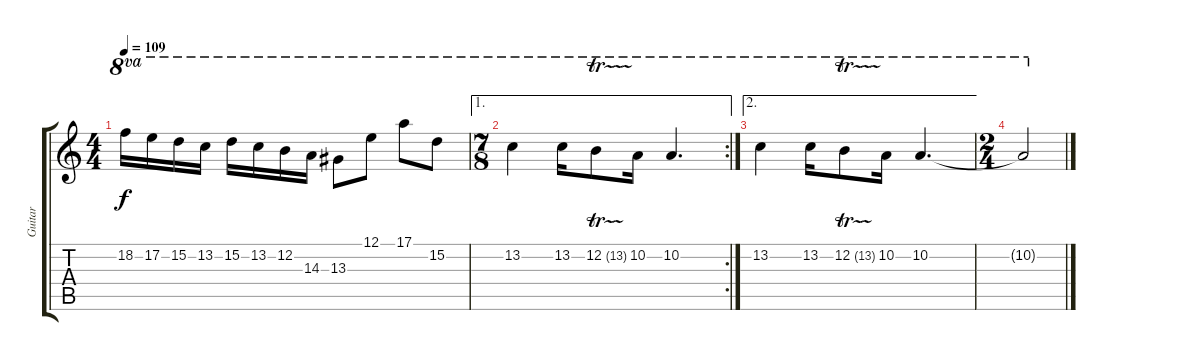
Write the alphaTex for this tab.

\track ("Guitar" "Guitar") {instrument distortionguitar}
\staff {score tabs}
\tuning (E4 B3 G3 D3 A2 E2) {hide}
\ts (4 4)
\tempo 109
\clef g2
\ks c
18.2.16{ot 8va dy f} 17.2.16{ot 8va} 15.2.16{ot 8va} 13.2.16{ot 8va} 15.2.16{ot 8va} 13.2.16{ot 8va} 12.2.16{ot 8va} 14.3.16{ot 8va} 13.3.8{ot 8va} 12.1.8{ot 8va} 17.1.8{ot 8va} 15.2.8{ot 8va} |
\ae 1
\rc 2
\ts (7 8)
13.2.4{ot 8va} 13.2.16{ot 8va} 12.2{tr (13 32)}.8{ot 8va} 10.2.16{ot 8va} 10.2.4{d ot 8va} |
\ae 2
13.2.4{ot 8va} 13.2.16{ot 8va} 12.2{tr (13 32)}.8{ot 8va} 10.2.16{ot 8va} 10.2.4{d ot 8va} |
\ts (2 4)
10.2{t}.2{ot 8va}
